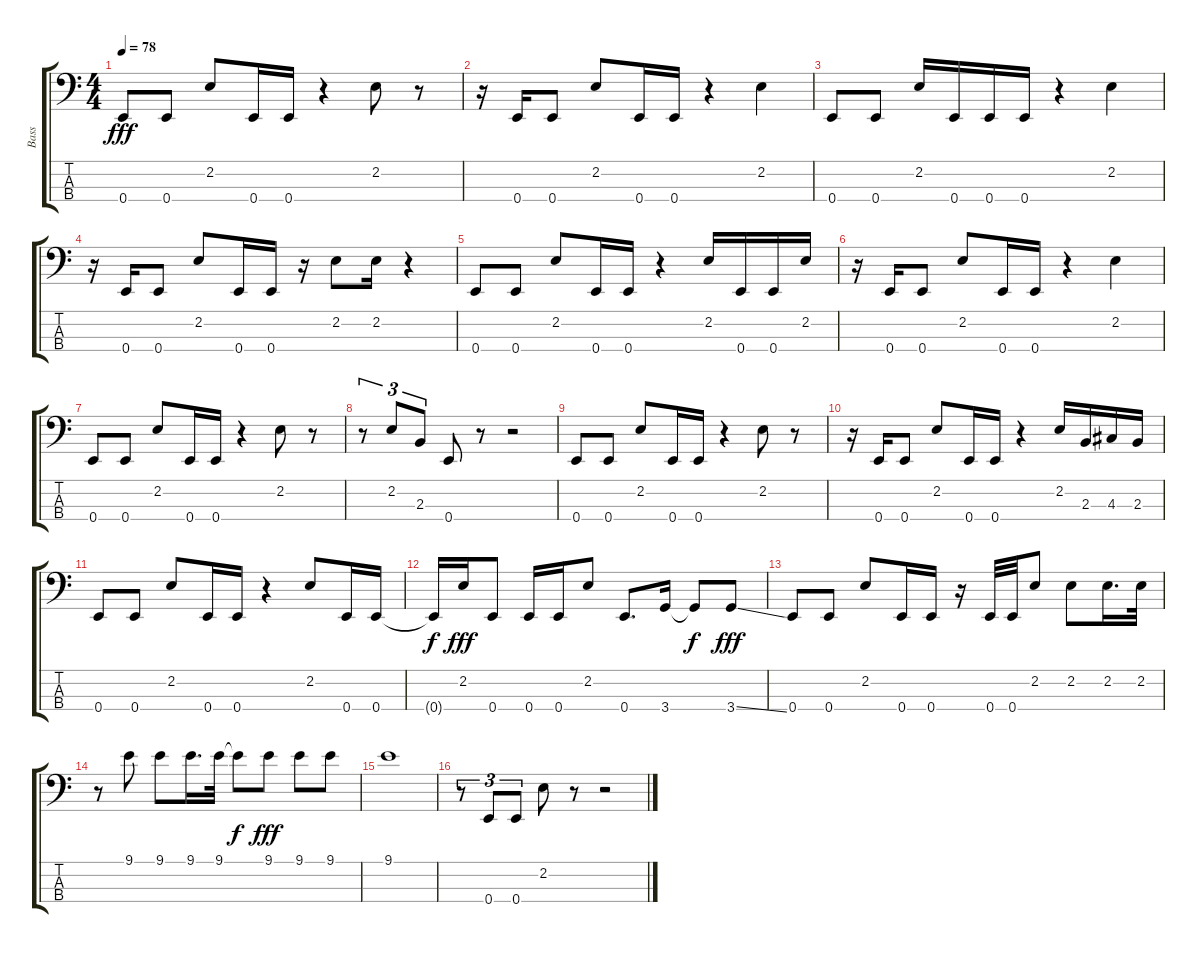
\track ("Bass" "Bass") {instrument electricbassfinger}
\staff {score tabs}
\tuning (G2 D2 A1 E1) {hide}
\ts (4 4)
\tempo 78
\clef f4
\ks c
0.4.8{dy fff} 0.4.8 2.2.8 0.4.16 0.4.16 r.4 2.2.8 r.8 |
r.16 0.4.16 0.4.8 2.2.8 0.4.16 0.4.16 r.4 2.2.4 |
0.4.8 0.4.8 2.2.16 0.4.16 0.4.16 0.4.16 r.4 2.2.4 |
r.16 0.4.16 0.4.8 2.2.8 0.4.16 0.4.16 r.16 2.2.8 2.2.16 r.4 |
0.4.8 0.4.8 2.2.8 0.4.16 0.4.16 r.4 2.2.16 0.4.16 0.4.16 2.2.16 |
r.16 0.4.16 0.4.8 2.2.8 0.4.16 0.4.16 r.4 2.2.4 |
0.4.8 0.4.8 2.2.8 0.4.16 0.4.16 r.4 2.2.8 r.8 |
r.8{tu (3 2)} 2.2.8{tu (3 2)} 2.3.8{tu (3 2)} 0.4.8 r.8 r.2 |
0.4.8 0.4.8 2.2.8 0.4.16 0.4.16 r.4 2.2.8 r.8 |
r.16 0.4.16 0.4.8 2.2.8 0.4.16 0.4.16 r.4 2.2.16 2.3.16 4.3.16 2.3.16 |
0.4.8 0.4.8 2.2.8 0.4.16 0.4.16 r.4 2.2.8 0.4.16 0.4.16 |
0.4{t}.16{dy f} 2.2.16{dy fff} 0.4.8 0.4.16 0.4.16 2.2.8 0.4.8{d} 3.4.16 3.4{t}.8{dy f} 3.4{ss}.8{dy fff} |
0.4.8 0.4.8 2.2.8 0.4.16 0.4.16 r.16 0.4.32 0.4.32 2.2.8 2.2.8 2.2.16{d} 2.2.32 |
r.8 9.1.8 9.1.8 9.1.16{d} 9.1.32 9.1{t}.8{dy f} 9.1.8{dy fff} 9.1.8 9.1.8 |
9.1.1 |
r.8{tu (3 2)} 0.4.8{tu (3 2)} 0.4.8{tu (3 2)} 2.2.8 r.8 r.2
